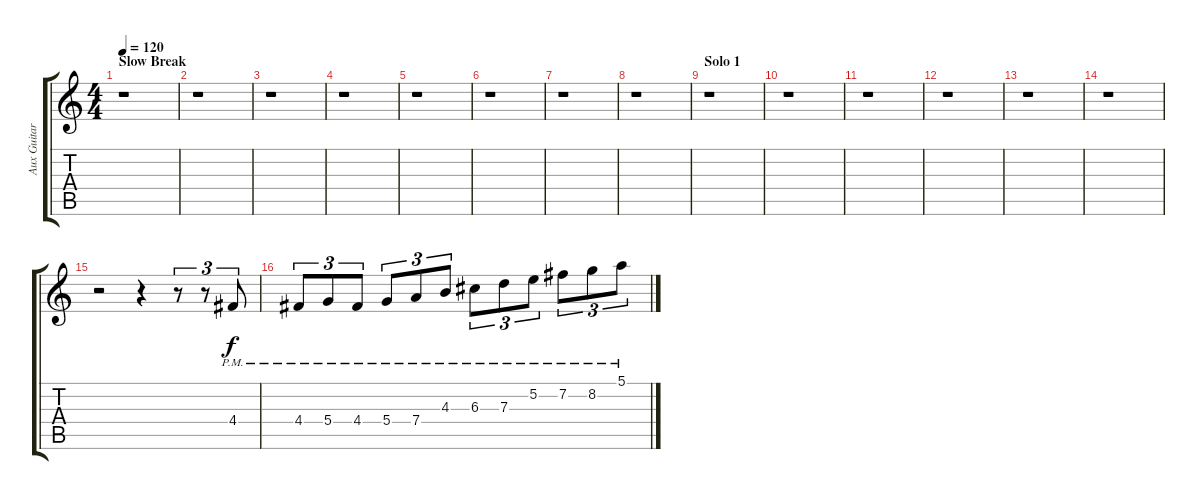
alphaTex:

\track ("Aux Guitar" "Aux Guitar") {instrument distortionguitar}
\staff {score tabs}
\tuning (E4 B3 G3 D3 A2 E2) {hide}
\ts (4 4)
\section ("" "Slow Break")
\tempo 120
\clef g2
\ks c
r.1{dy f} |
r.1 |
r.1 |
r.1 |
r.1 |
r.1 |
r.1 |
r.1 |
\section ("" "Solo 1")
r.1 |
r.1 |
r.1 |
r.1 |
r.1 |
r.1 |
r.2 r.4 r.8{tu (3 2)} r.8{tu (3 2)} 4.4{pm}.8{tu (3 2) volume 16 balance 5} |
4.4{pm}.8{tu (3 2)} 5.4{pm}.8{tu (3 2)} 4.4{pm}.8{tu (3 2)} 5.4{pm}.8{tu (3 2)} 7.4{pm}.8{tu (3 2)} 4.3{pm}.8{tu (3 2)} 6.3{pm}.8{tu (3 2)} 7.3{pm}.8{tu (3 2)} 5.2{pm}.8{tu (3 2)} 7.2{pm}.8{tu (3 2)} 8.2{pm}.8{tu (3 2)} 5.1{pm}.8{tu (3 2)}
